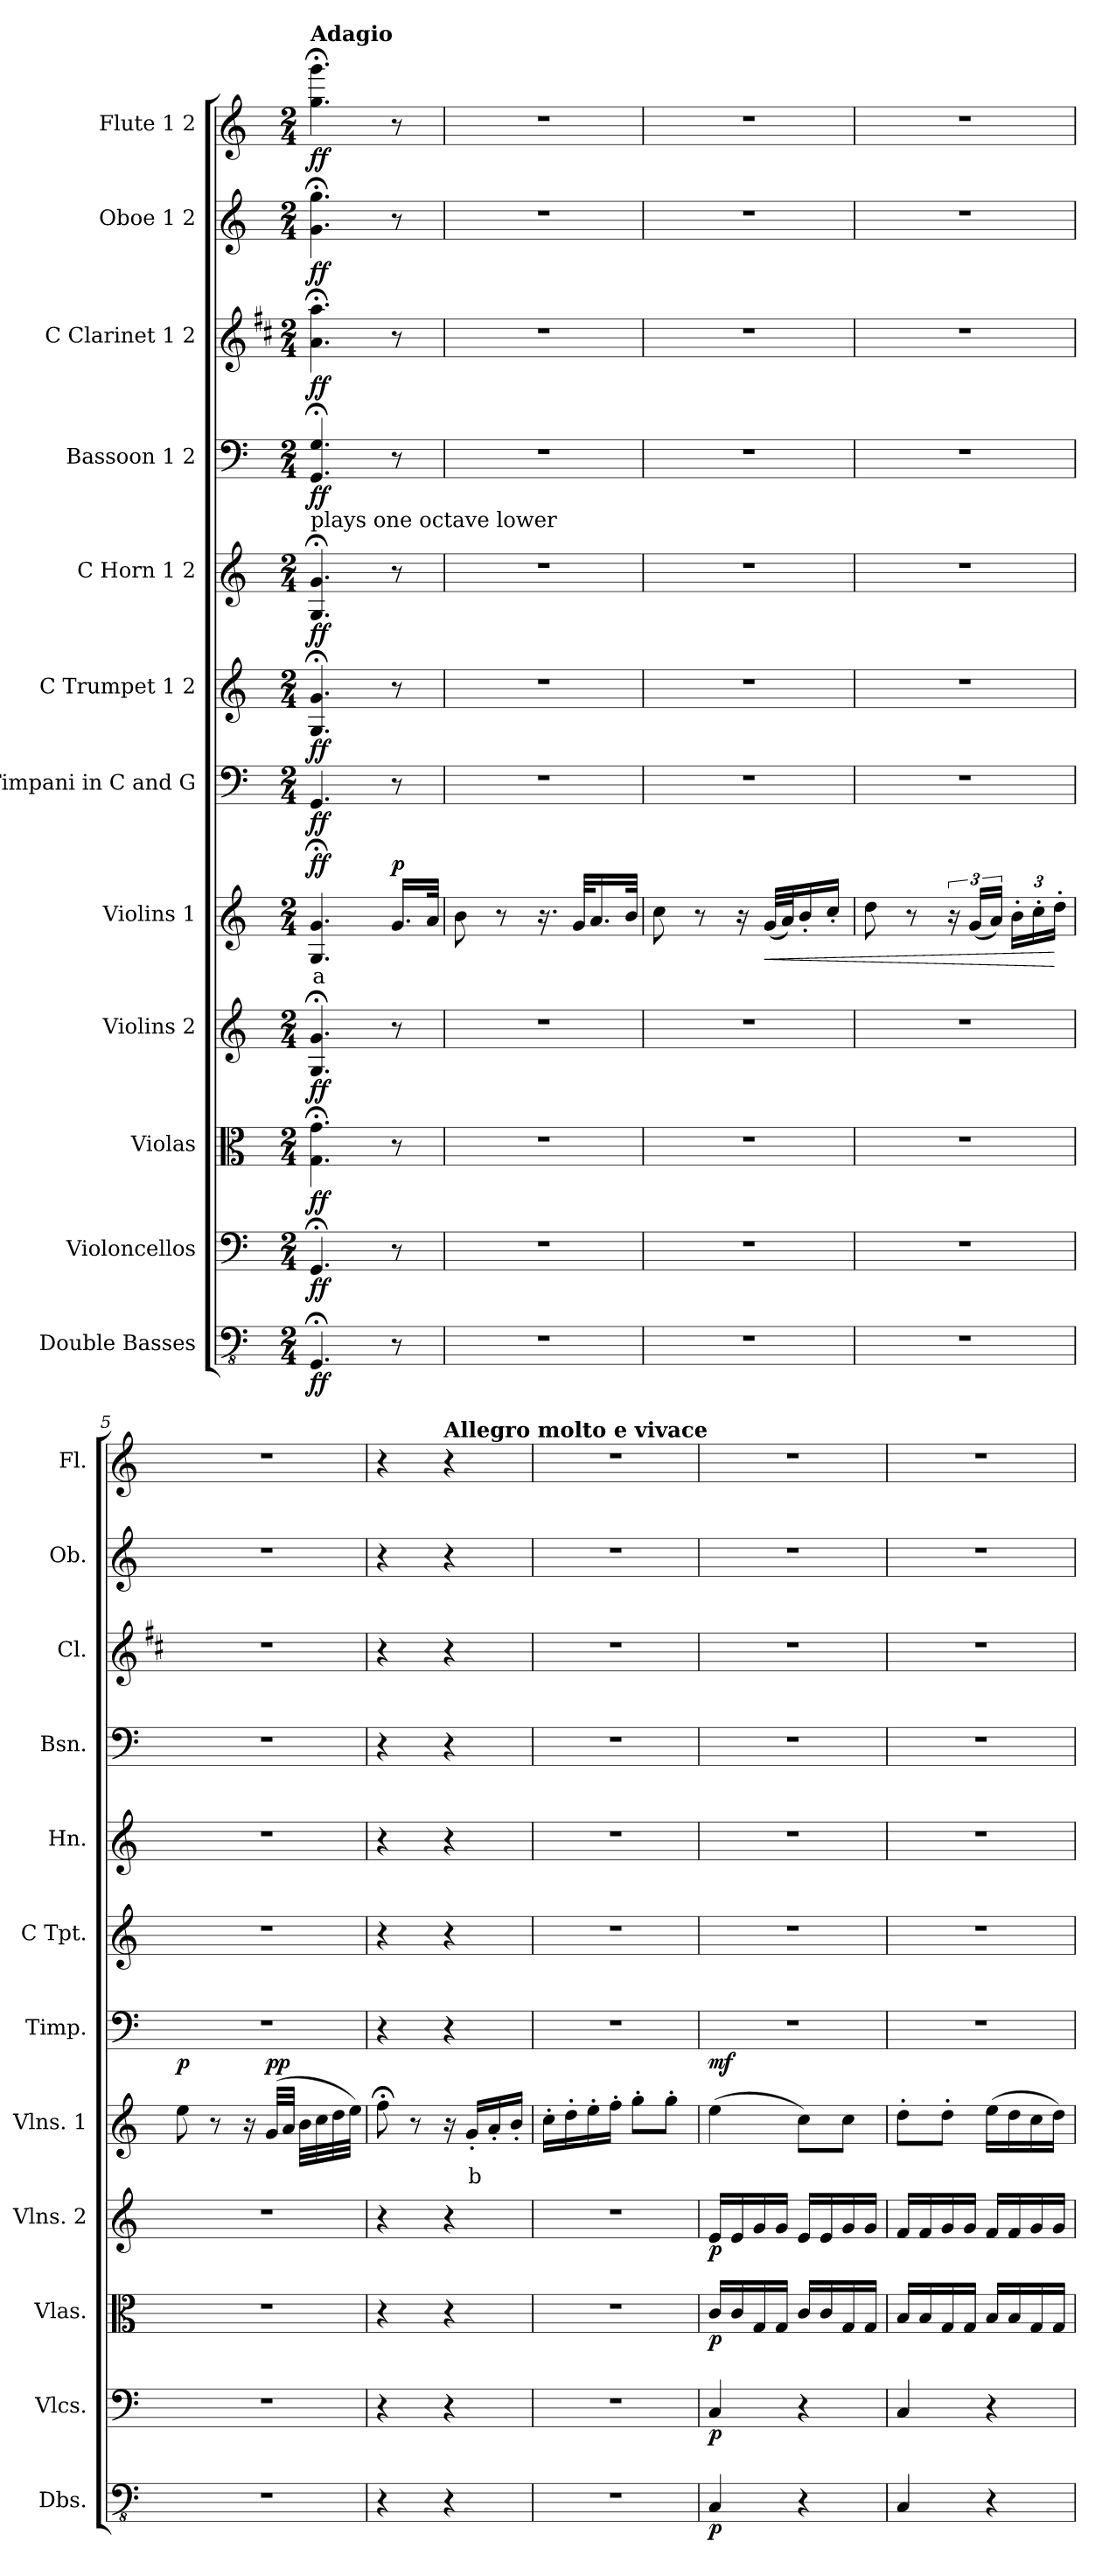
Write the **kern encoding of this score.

**kern	**dynam	**kern	**dynam	**kern	**dynam	**kern	**dynam	**kern	**text	**dynam	**kern	**dynam	**kern	**dynam	**kern	**dynam	**kern	**dynam	**kern	**dynam	**kern	**dynam	**kern	**dynam
*part12	*part12	*part11	*part11	*part10	*part10	*part9	*part9	*part8	*part8	*part8	*part7	*part7	*part6	*part6	*part5	*part5	*part4	*part4	*part3	*part3	*part2	*part2	*part1	*part1
*staff12	*staff12	*staff11	*staff11	*staff10	*staff10	*staff9	*staff9	*staff8	*staff8	*staff8	*staff7	*staff7	*staff6	*staff6	*staff5	*staff5	*staff4	*staff4	*staff3	*staff3	*staff2	*staff2	*staff1	*staff1
*I"Double Basses	*	*I"Violoncellos	*	*I"Violas	*	*I"Violins 2	*	*I"Violins 1	*	*	*I"Timpani in C and G	*	*I"C Trumpet 1 2	*	*I"C Horn  1 2	*	*I"Bassoon 1 2	*	*I"C Clarinet 1 2	*	*I"Oboe 1 2	*	*I"Flute 1 2	*
*I'Dbs.	*	*I'Vlcs.	*	*I'Vlas.	*	*I'Vlns. 2	*	*I'Vlns. 1	*	*	*I'Timp.	*	*I'C Tpt.	*	*I'Hn.	*	*I'Bsn.	*	*I'Cl.	*	*I'Ob.	*	*I'Fl.	*
*clefFv4	*	*clefF4	*	*clefC3	*	*clefG2	*	*clefG2	*	*	*clefF4	*	*clefG2	*	*clefG2	*	*clefF4	*	*clefG2	*	*clefG2	*	*clefG2	*
*	*	*	*	*	*	*	*	*	*	*	*	*	*	*	*ITrd7c12	*	*	*	*ITrd1c2	*	*	*	*	*
*k[]	*	*k[]	*	*k[]	*	*k[]	*	*k[]	*	*	*k[]	*	*k[]	*	*k[]	*	*k[]	*	*k[]	*	*k[]	*	*k[]	*
*M2/4	*	*M2/4	*	*M2/4	*	*M2/4	*	*M2/4	*	*	*M2/4	*	*M2/4	*	*M2/4	*	*M2/4	*	*M2/4	*	*M2/4	*	*M2/4	*
*MM32	*	*MM32	*	*MM32	*	*MM32	*	*MM32	*	*	*MM32	*	*MM32	*	*MM32	*	*MM32	*	*MM32	*	*MM32	*	*MM32	*
=1	=1	=1	=1	=1	=1	=1	=1	=1	=1	=1	=1	=1	=1	=1	=1	=1	=1	=1	=1	=1	=1	=1	=1	=1
!	!	!	!	!	!	!	!	!	!	!	!	!	!	!	!	!	!	!	!	!	!	!	!LO:TX:a:B:t=Adagio	!
!	!	!	!	!	!	!	!	!	!	!	!	!	!	!	!LO:TX:a:t=plays one octave lower	!	!	!	!	!	!	!	!	!
!	!LO:DY:b	!	!LO:DY:b	!	!LO:DY:b	!	!LO:DY:b	!	!	!LO:DY:b	!	!LO:DY:b	!	!LO:DY:b	!	!LO:DY:b	!	!LO:DY:b	!	!LO:DY:b	!	!LO:DY:b	!	!LO:DY:b
4.GGG;</	ff	4.GG;</	ff	4.G\;< 4.g\;<	ff	4.G/;< 4.g/;<	ff	4.G/;< 4.g/;<	a	ff	4.GG/	ff	4.G/;< 4.g/;<	ff	4.GG/;< 4.G/;<	ff	4.GG/;< 4.G/;<	ff	4.g\;< 4.gg\;<	ff	4.g\;< 4.gg\;<	ff	4.gg\;< 4.ggg\;<	ff
!	!	!	!	!	!	!	!	!	!	!LO:DY:b	!	!	!	!	!	!	!	!	!	!	!	!	!	!
8r	.	8r	.	8r	.	8r	.	16.g/LL	.	p	8r	.	8r	.	8r	.	8r	.	8r	.	8r	.	8r	.
.	.	.	.	.	.	.	.	32a/JJk	.	.	.	.	.	.	.	.	.	.	.	.	.	.	.	.
=2	=2	=2	=2	=2	=2	=2	=2	=2	=2	=2	=2	=2	=2	=2	=2	=2	=2	=2	=2	=2	=2	=2	=2	=2
2r	.	2r	.	2r	.	2r	.	8b\	.	.	2r	.	2r	.	2r	.	2r	.	2r	.	2r	.	2r	.
.	.	.	.	.	.	.	.	8r	.	.	.	.	.	.	.	.	.	.	.	.	.	.	.	.
.	.	.	.	.	.	.	.	16.r	.	.	.	.	.	.	.	.	.	.	.	.	.	.	.	.
.	.	.	.	.	.	.	.	32g/KLL	.	.	.	.	.	.	.	.	.	.	.	.	.	.	.	.
.	.	.	.	.	.	.	.	16.a/	.	.	.	.	.	.	.	.	.	.	.	.	.	.	.	.
.	.	.	.	.	.	.	.	32b/JJk	.	.	.	.	.	.	.	.	.	.	.	.	.	.	.	.
=3	=3	=3	=3	=3	=3	=3	=3	=3	=3	=3	=3	=3	=3	=3	=3	=3	=3	=3	=3	=3	=3	=3	=3	=3
2r	.	2r	.	2r	.	2r	.	8cc\	.	.	2r	.	2r	.	2r	.	2r	.	2r	.	2r	.	2r	.
.	.	.	.	.	.	.	.	8r	.	.	.	.	.	.	.	.	.	.	.	.	.	.	.	.
.	.	.	.	.	.	.	.	16r	.	.	.	.	.	.	.	.	.	.	.	.	.	.	.	.
!	!	!	!	!	!	!	!	!	!	!LO:HP:b	!	!	!	!	!	!	!	!	!	!	!	!	!	!
.	.	.	.	.	.	.	.	(<32g/LLL	.	<	.	.	.	.	.	.	.	.	.	.	.	.	.	.
.	.	.	.	.	.	.	.	32a/J)	.	.	.	.	.	.	.	.	.	.	.	.	.	.	.	.
.	.	.	.	.	.	.	.	16b'/	.	.	.	.	.	.	.	.	.	.	.	.	.	.	.	.
.	.	.	.	.	.	.	.	16cc'/JJ	.	.	.	.	.	.	.	.	.	.	.	.	.	.	.	.
=4	=4	=4	=4	=4	=4	=4	=4	=4	=4	=4	=4	=4	=4	=4	=4	=4	=4	=4	=4	=4	=4	=4	=4	=4
2r	.	2r	.	2r	.	2r	.	8dd\	.	.	2r	.	2r	.	2r	.	2r	.	2r	.	2r	.	2r	.
.	.	.	.	.	.	.	.	8r	.	.	.	.	.	.	.	.	.	.	.	.	.	.	.	.
.	.	.	.	.	.	.	.	24r	.	.	.	.	.	.	.	.	.	.	.	.	.	.	.	.
.	.	.	.	.	.	.	.	(<24g/LL	.	.	.	.	.	.	.	.	.	.	.	.	.	.	.	.
.	.	.	.	.	.	.	.	24a/JJ)	.	.	.	.	.	.	.	.	.	.	.	.	.	.	.	.
*	*	*	*	*	*	*	*	*Xbrackettup	*	*	*	*	*	*	*	*	*	*	*	*	*	*	*	*
.	.	.	.	.	.	.	.	24b'\LL	.	.	.	.	.	.	.	.	.	.	.	.	.	.	.	.
.	.	.	.	.	.	.	.	24cc'\	.	.	.	.	.	.	.	.	.	.	.	.	.	.	.	.
.	.	.	.	.	.	.	.	24dd'\JJ	.	[	.	.	.	.	.	.	.	.	.	.	.	.	.	.
=5	=5	=5	=5	=5	=5	=5	=5	=5	=5	=5	=5	=5	=5	=5	=5	=5	=5	=5	=5	=5	=5	=5	=5	=5
!	!	!	!	!	!	!	!	!	!	!LO:DY:b	!	!	!	!	!	!	!	!	!	!	!	!	!	!
2r	.	2r	.	2r	.	2r	.	8ee\	.	p	2r	.	2r	.	2r	.	2r	.	2r	.	2r	.	2r	.
.	.	.	.	.	.	.	.	8r	.	.	.	.	.	.	.	.	.	.	.	.	.	.	.	.
.	.	.	.	.	.	.	.	16r	.	.	.	.	.	.	.	.	.	.	.	.	.	.	.	.
!	!	!	!	!	!	!	!	!	!	!LO:DY:b	!	!	!	!	!	!	!	!	!	!	!	!	!	!
.	.	.	.	.	.	.	.	(>32g/LLL	.	pp	.	.	.	.	.	.	.	.	.	.	.	.	.	.
.	.	.	.	.	.	.	.	32a/JJJ	.	.	.	.	.	.	.	.	.	.	.	.	.	.	.	.
.	.	.	.	.	.	.	.	32b\LLL	.	.	.	.	.	.	.	.	.	.	.	.	.	.	.	.
.	.	.	.	.	.	.	.	32cc\	.	.	.	.	.	.	.	.	.	.	.	.	.	.	.	.
.	.	.	.	.	.	.	.	32dd\	.	.	.	.	.	.	.	.	.	.	.	.	.	.	.	.
.	.	.	.	.	.	.	.	32ee\JJJ)	.	.	.	.	.	.	.	.	.	.	.	.	.	.	.	.
=6	=6	=6	=6	=6	=6	=6	=6	=6	=6	=6	=6	=6	=6	=6	=6	=6	=6	=6	=6	=6	=6	=6	=6	=6
4r	.	4r	.	4r	.	4r	.	8ff;<\	.	.	4r	.	4r	.	4r	.	4r	.	4r	.	4r	.	4r	.
.	.	.	.	.	.	.	.	8r	.	.	.	.	.	.	.	.	.	.	.	.	.	.	.	.
!	!	!	!	!	!	!	!	!	!	!	!	!	!	!	!	!	!	!	!	!	!	!	!LO:TX:a:B:t=Allegro molto e vivace	!
4r	.	4r	.	4r	.	4r	.	16r	.	.	4r	.	4r	.	4r	.	4r	.	4r	.	4r	.	4r	.
!	!	!	!	!	!	!	!	!	!	!LO:DY:b	!	!	!	!	!	!	!	!	!	!	!	!	!	!
!	!	!	!	!	!	!	!	!	!	!LO:DY:n=1:b	!	!	!	!	!	!	!	!	!	!	!	!	!	!
.	.	.	.	.	.	.	.	16g'/LL	b	p mf	.	.	.	.	.	.	.	.	.	.	.	.	.	.
.	.	.	.	.	.	.	.	16a'/	.	.	.	.	.	.	.	.	.	.	.	.	.	.	.	.
.	.	.	.	.	.	.	.	16b'/JJ	.	.	.	.	.	.	.	.	.	.	.	.	.	.	.	.
=7	=7	=7	=7	=7	=7	=7	=7	=7	=7	=7	=7	=7	=7	=7	=7	=7	=7	=7	=7	=7	=7	=7	=7	=7
2r	.	2r	.	2r	.	2r	.	16cc'\LL	.	.	2r	.	2r	.	2r	.	2r	.	2r	.	2r	.	2r	.
.	.	.	.	.	.	.	.	16dd'\	.	.	.	.	.	.	.	.	.	.	.	.	.	.	.	.
.	.	.	.	.	.	.	.	16ee'\	.	.	.	.	.	.	.	.	.	.	.	.	.	.	.	.
.	.	.	.	.	.	.	.	16ff'\JJ	.	.	.	.	.	.	.	.	.	.	.	.	.	.	.	.
.	.	.	.	.	.	.	.	8gg'\L	.	.	.	.	.	.	.	.	.	.	.	.	.	.	.	.
.	.	.	.	.	.	.	.	8gg'\J	.	.	.	.	.	.	.	.	.	.	.	.	.	.	.	.
=8	=8	=8	=8	=8	=8	=8	=8	=8	=8	=8	=8	=8	=8	=8	=8	=8	=8	=8	=8	=8	=8	=8	=8	=8
!	!LO:DY:b	!	!LO:DY:b	!	!LO:DY:b	!	!LO:DY:b	!	!	!LO:DY:b	!	!	!	!	!	!	!	!	!	!	!	!	!	!
4CC/	p	4C/	p	16c/LL	p	16e/LL	p	(>4ee\	.	mf	2r	.	2r	.	2r	.	2r	.	2r	.	2r	.	2r	.
.	.	.	.	16c/	.	16e/	.	.	.	.	.	.	.	.	.	.	.	.	.	.	.	.	.	.
.	.	.	.	16G/	.	16g/	.	.	.	.	.	.	.	.	.	.	.	.	.	.	.	.	.	.
.	.	.	.	16G/JJ	.	16g/JJ	.	.	.	.	.	.	.	.	.	.	.	.	.	.	.	.	.	.
4r	.	4r	.	16c/LL	.	16e/LL	.	8cc\L)	.	.	.	.	.	.	.	.	.	.	.	.	.	.	.	.
.	.	.	.	16c/	.	16e/	.	.	.	.	.	.	.	.	.	.	.	.	.	.	.	.	.	.
.	.	.	.	16G/	.	16g/	.	8cc\J	.	.	.	.	.	.	.	.	.	.	.	.	.	.	.	.
.	.	.	.	16G/JJ	.	16g/JJ	.	.	.	.	.	.	.	.	.	.	.	.	.	.	.	.	.	.
=9	=9	=9	=9	=9	=9	=9	=9	=9	=9	=9	=9	=9	=9	=9	=9	=9	=9	=9	=9	=9	=9	=9	=9	=9
4CC/	.	4C/	.	16B/LL	.	16f/LL	.	8dd'\L	.	.	2r	.	2r	.	2r	.	2r	.	2r	.	2r	.	2r	.
.	.	.	.	16B/	.	16f/	.	.	.	.	.	.	.	.	.	.	.	.	.	.	.	.	.	.
.	.	.	.	16G/	.	16g/	.	8dd'\J	.	.	.	.	.	.	.	.	.	.	.	.	.	.	.	.
.	.	.	.	16G/JJ	.	16g/JJ	.	.	.	.	.	.	.	.	.	.	.	.	.	.	.	.	.	.
4r	.	4r	.	16B/LL	.	16f/LL	.	(>16ee\LL	.	.	.	.	.	.	.	.	.	.	.	.	.	.	.	.
.	.	.	.	16B/	.	16f/	.	16dd\	.	.	.	.	.	.	.	.	.	.	.	.	.	.	.	.
.	.	.	.	16G/	.	16g/	.	16cc\	.	.	.	.	.	.	.	.	.	.	.	.	.	.	.	.
.	.	.	.	16G/JJ	.	16g/JJ	.	16dd\JJ)	.	.	.	.	.	.	.	.	.	.	.	.	.	.	.	.
=	=	=	=	=	=	=	=	=	=	=	=	=	=	=	=	=	=	=	=	=	=	=	=	=
*-	*-	*-	*-	*-	*-	*-	*-	*-	*-	*-	*-	*-	*-	*-	*-	*-	*-	*-	*-	*-	*-	*-	*-	*-
